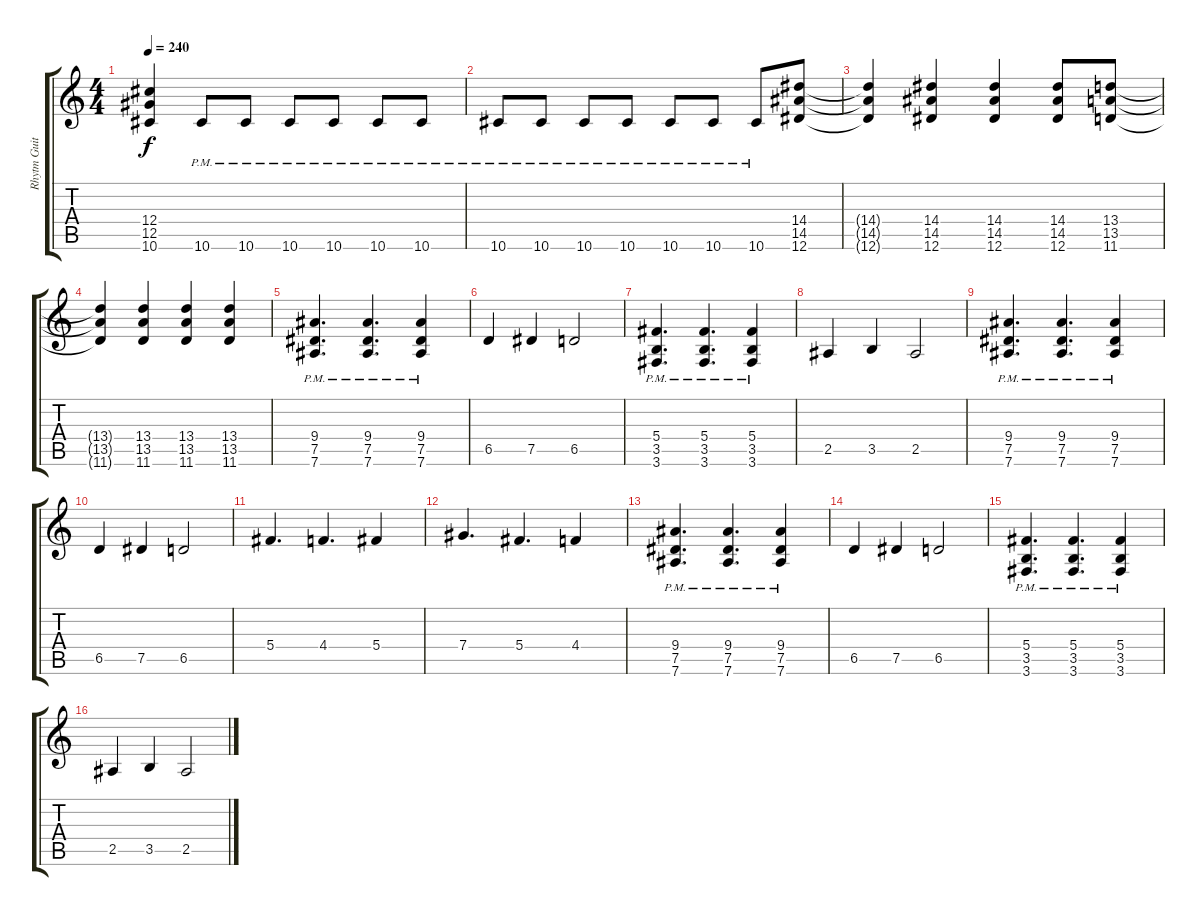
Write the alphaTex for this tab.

\track ("Rhytm Guitar 2" "Rhytm Guit") {instrument distortionguitar}
\staff {score tabs}
\tuning (Eb4 Bb3 Gb3 Db3 Ab2 Eb2) {hide}
\ts (4 4)
\tempo 240
\clef g2
\ks c
(12.4{t} 12.5{t} 10.6{t}).4{dy f} 10.6{pm}.8 10.6{pm}.8 10.6{pm}.8 10.6{pm}.8 10.6{pm}.8 10.6{pm}.8 |
10.6{pm}.8 10.6{pm}.8 10.6{pm}.8 10.6{pm}.8 10.6{pm}.8 10.6{pm}.8 10.6{pm}.8 (14.4 14.5 12.6).8 |
(14.4{t} 14.5{t} 12.6{t}).4 (14.4 14.5 12.6).4 (14.4 14.5 12.6).4 (14.4 14.5 12.6).8 (13.4 13.5 11.6).8 |
(13.4{t} 13.5{t} 11.6{t}).4 (13.4 13.5 11.6).4 (13.4 13.5 11.6).4 (13.4 13.5 11.6).4 |
(9.4{pm} 7.5{pm} 7.6).4{d} (9.4{pm} 7.5{pm} 7.6).4{d} (9.4{pm} 7.5{pm} 7.6).4 |
6.5.4 7.5.4 6.5.2 |
(5.4{pm} 3.5{pm} 3.6).4{d} (5.4{pm} 3.5{pm} 3.6).4{d} (5.4{pm} 3.5{pm} 3.6).4 |
2.5.4 3.5.4 2.5.2 |
(9.4{pm} 7.5{pm} 7.6).4{d} (9.4{pm} 7.5{pm} 7.6).4{d} (9.4{pm} 7.5{pm} 7.6).4 |
6.5.4 7.5.4 6.5.2 |
5.4.4{d} 4.4.4{d} 5.4.4 |
7.4.4{d} 5.4.4{d} 4.4.4 |
(9.4{pm} 7.5{pm} 7.6).4{d} (9.4{pm} 7.5{pm} 7.6).4{d} (9.4{pm} 7.5{pm} 7.6).4 |
6.5.4 7.5.4 6.5.2 |
(5.4{pm} 3.5{pm} 3.6).4{d} (5.4{pm} 3.5{pm} 3.6).4{d} (5.4{pm} 3.5{pm} 3.6).4 |
2.5.4 3.5.4 2.5.2
